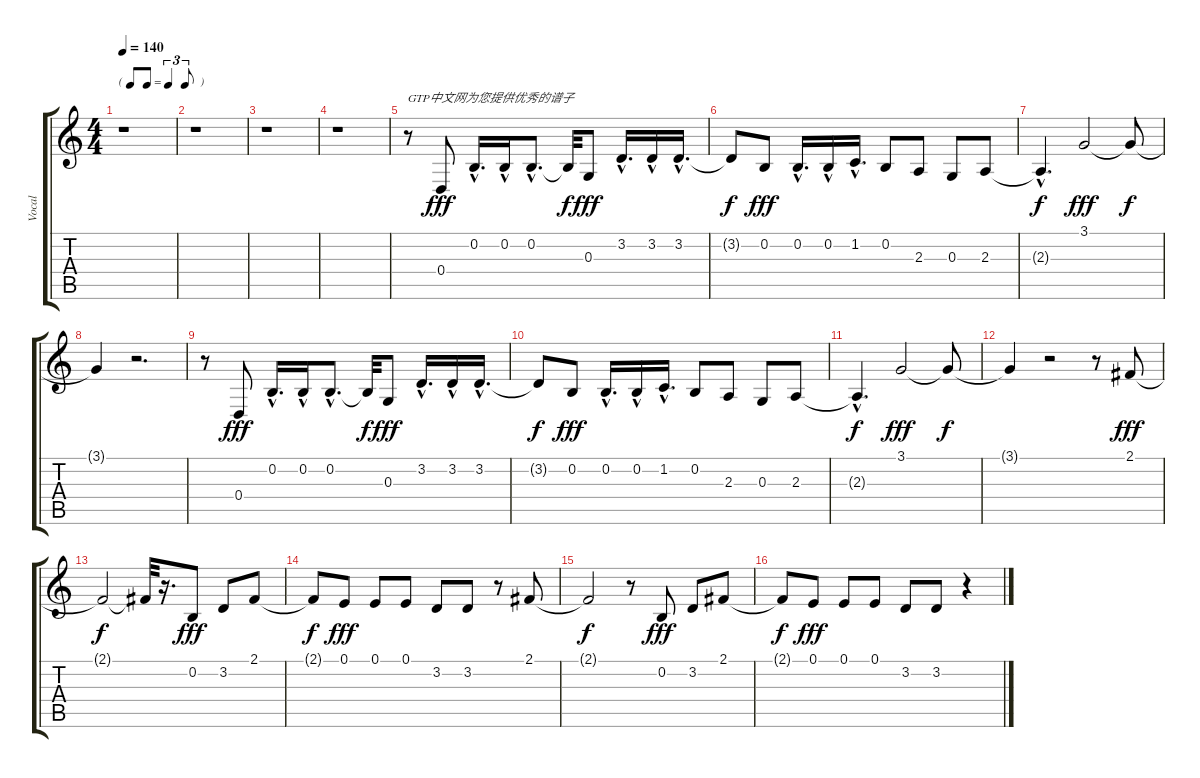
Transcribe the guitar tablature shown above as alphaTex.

\track ("Vocal" "Vocal") {instrument clarinet}
\staff {score tabs}
\tuning (E4 B3 G3 D3 A2 E2) {hide}
\ts (4 4)
\tf triplet8th
\tempo 140
\clef g2
\ks c
r.1{dy fff instrument clarinet} |
r.1 |
r.1 |
r.1 |
r.8{txt "GTP中文网为您提供优秀的谱子"} 0.4.8 0.2{hac}.16{d} 0.2{hac}.16 0.2{hac}.8{d} 0.2{t}.32{dy f} 0.3.8{dy fff} 3.2{hac}.16{d} 3.2{hac}.16 3.2{hac}.16{d} |
3.2{t}.8{dy f} 0.2.8{dy fff} 0.2{hac}.16{d} 0.2{hac}.16 1.2{hac}.16{d} 0.2.8 2.3.8 0.3.8 2.3.8 |
2.3{hac t}.4{d dy f} 3.1.2{dy fff} 3.1{t}.8{dy f} |
3.1{t}.4 r.2{d} |
r.8 0.4.8{dy fff} 0.2{hac}.16{d} 0.2{hac}.16 0.2{hac}.8{d} 0.2{t}.32{dy f} 0.3.8{dy fff} 3.2{hac}.16{d} 3.2{hac}.16 3.2{hac}.16{d} |
3.2{t}.8{dy f} 0.2.8{dy fff} 0.2{hac}.16{d} 0.2{hac}.16 1.2{hac}.16{d} 0.2.8 2.3.8 0.3.8 2.3.8 |
2.3{hac t}.4{d dy f} 3.1.2{dy fff} 3.1{t}.8{dy f} |
3.1{t}.4 r.2 r.8 2.1.8{dy fff} |
2.1{t}.2{dy f} 2.1{t}.32 r.16{d} 0.2.8{dy fff} 3.2.8 2.1.8 |
2.1{t}.8{dy f} 0.1.8{dy fff} 0.1.8 0.1.8 3.2.8 3.2.8 r.8 2.1.8 |
2.1{t}.2{dy f} r.8 0.2.8{dy fff} 3.2.8 2.1.8 |
2.1{t}.8{dy f} 0.1.8{dy fff} 0.1.8 0.1.8 3.2.8 3.2.8 r.4
